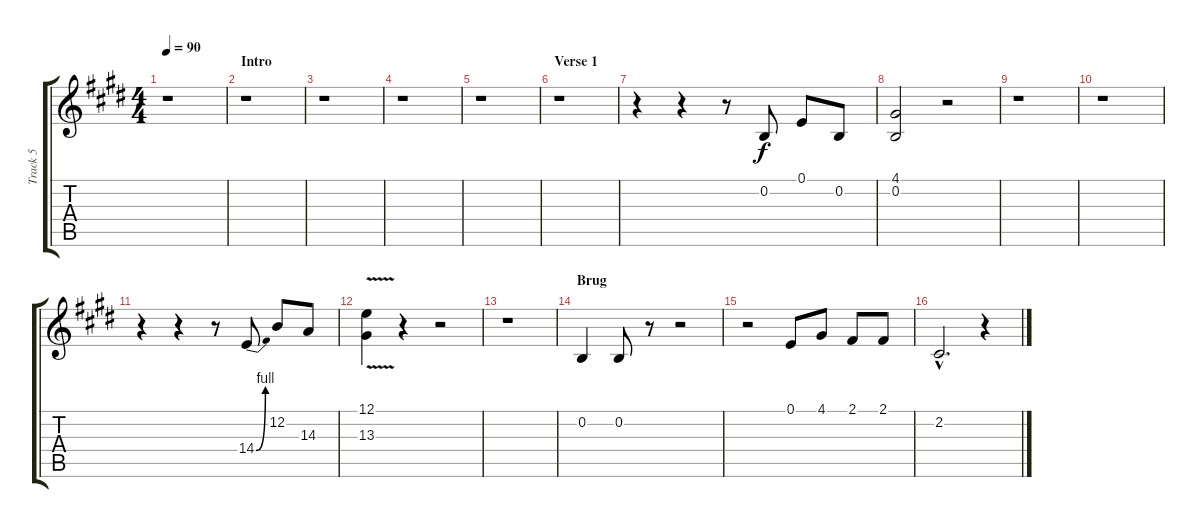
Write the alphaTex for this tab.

\track ("Track 5" "Track 5") {instrument brasssection}
\staff {score tabs}
\tuning (E4 B3 G3 D3 A2 E2) {hide}
\ts (4 4)
\tempo 90
\clef g2
\ks e
r.1{dy f instrument brasssection} |
\section ("" "Intro")
r.1 |
r.1 |
r.1 |
r.1 |
\section ("" "Verse 1")
r.1 |
r.4 r.4 r.8 0.2.8 0.1.8 0.2.8 |
(4.1 0.2).2 r.2 |
r.1 |
r.1 |
r.4 r.4 r.8 14.4{be (bend 0 0 60 4)}.8 12.2.8 14.3.8 |
(12.1 13.3{v}).4 r.4 r.2 |
r.1 |
\section ("" "Brug")
0.2.4 0.2.8 r.8 r.2 |
r.2 0.1.8 4.1.8 2.1.8 2.1.8 |
2.2{hac}.2{d} r.4
